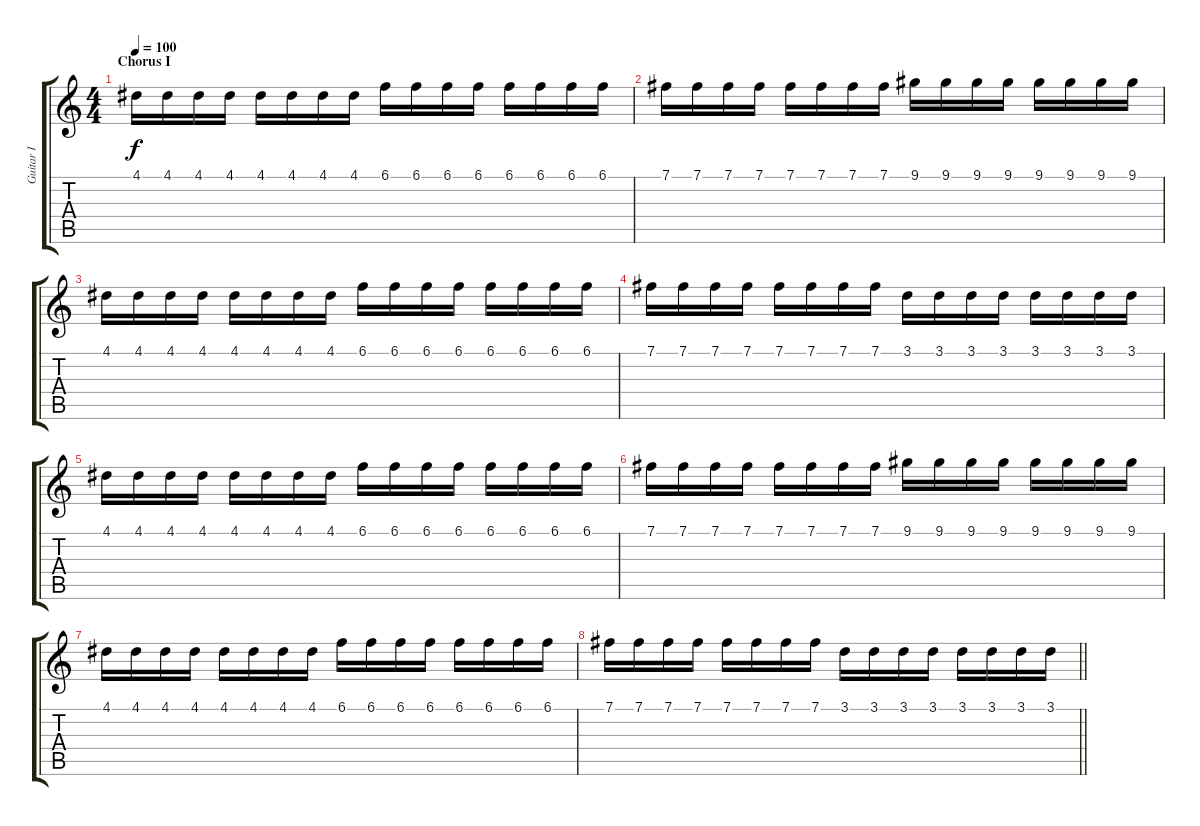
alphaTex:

\track ("Guitar I" "Guitar I") {instrument distortionguitar}
\staff {score tabs}
\tuning (B3 Gb3 D3 A2 E2 B1) {hide}
\ts (4 4)
\section ("" "Chorus I")
\tempo 100
\clef g2
\ks c
4.1.16{dy f} 4.1.16 4.1.16 4.1.16 4.1.16 4.1.16 4.1.16 4.1.16 6.1.16 6.1.16 6.1.16 6.1.16 6.1.16 6.1.16 6.1.16 6.1.16 |
7.1.16 7.1.16 7.1.16 7.1.16 7.1.16 7.1.16 7.1.16 7.1.16 9.1.16 9.1.16 9.1.16 9.1.16 9.1.16 9.1.16 9.1.16 9.1.16 |
4.1.16 4.1.16 4.1.16 4.1.16 4.1.16 4.1.16 4.1.16 4.1.16 6.1.16 6.1.16 6.1.16 6.1.16 6.1.16 6.1.16 6.1.16 6.1.16 |
7.1.16 7.1.16 7.1.16 7.1.16 7.1.16 7.1.16 7.1.16 7.1.16 3.1.16 3.1.16 3.1.16 3.1.16 3.1.16 3.1.16 3.1.16 3.1.16 |
4.1.16 4.1.16 4.1.16 4.1.16 4.1.16 4.1.16 4.1.16 4.1.16 6.1.16 6.1.16 6.1.16 6.1.16 6.1.16 6.1.16 6.1.16 6.1.16 |
7.1.16 7.1.16 7.1.16 7.1.16 7.1.16 7.1.16 7.1.16 7.1.16 9.1.16 9.1.16 9.1.16 9.1.16 9.1.16 9.1.16 9.1.16 9.1.16 |
4.1.16 4.1.16 4.1.16 4.1.16 4.1.16 4.1.16 4.1.16 4.1.16 6.1.16 6.1.16 6.1.16 6.1.16 6.1.16 6.1.16 6.1.16 6.1.16 |
\barLineRight lightlight
7.1.16 7.1.16 7.1.16 7.1.16 7.1.16 7.1.16 7.1.16 7.1.16 3.1.16 3.1.16 3.1.16 3.1.16 3.1.16 3.1.16 3.1.16 3.1.16
